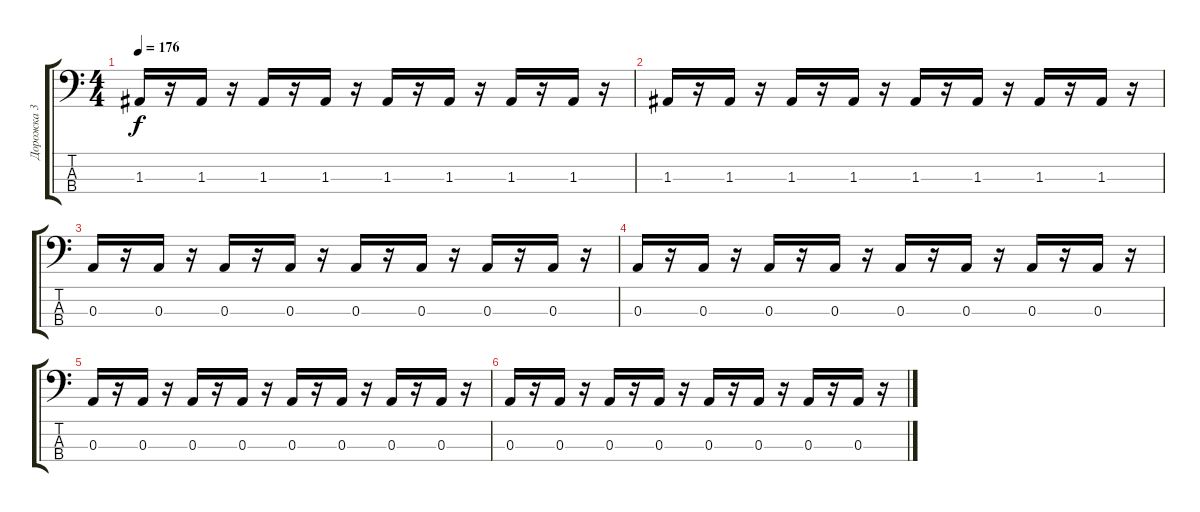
\track ("Дорожка 3" "Дорожка 3") {instrument synthbass1}
\staff {score tabs}
\tuning (G2 D2 A1 E1) {hide}
\ts (4 4)
\tempo 176
\clef f4
\ks c
1.3.16{dy f} r.16 1.3.16 r.16 1.3.16 r.16 1.3.16 r.16 1.3.16 r.16 1.3.16 r.16 1.3.16 r.16 1.3.16 r.16 |
1.3.16 r.16 1.3.16 r.16 1.3.16 r.16 1.3.16 r.16 1.3.16 r.16 1.3.16 r.16 1.3.16 r.16 1.3.16 r.16 |
0.3.16 r.16 0.3.16 r.16 0.3.16 r.16 0.3.16 r.16 0.3.16 r.16 0.3.16 r.16 0.3.16 r.16 0.3.16 r.16 |
0.3.16 r.16 0.3.16 r.16 0.3.16 r.16 0.3.16 r.16 0.3.16 r.16 0.3.16 r.16 0.3.16 r.16 0.3.16 r.16 |
0.3.16 r.16 0.3.16 r.16 0.3.16 r.16 0.3.16 r.16 0.3.16 r.16 0.3.16 r.16 0.3.16 r.16 0.3.16 r.16 |
0.3.16 r.16 0.3.16 r.16 0.3.16 r.16 0.3.16 r.16 0.3.16 r.16 0.3.16 r.16 0.3.16 r.16 0.3.16 r.16
